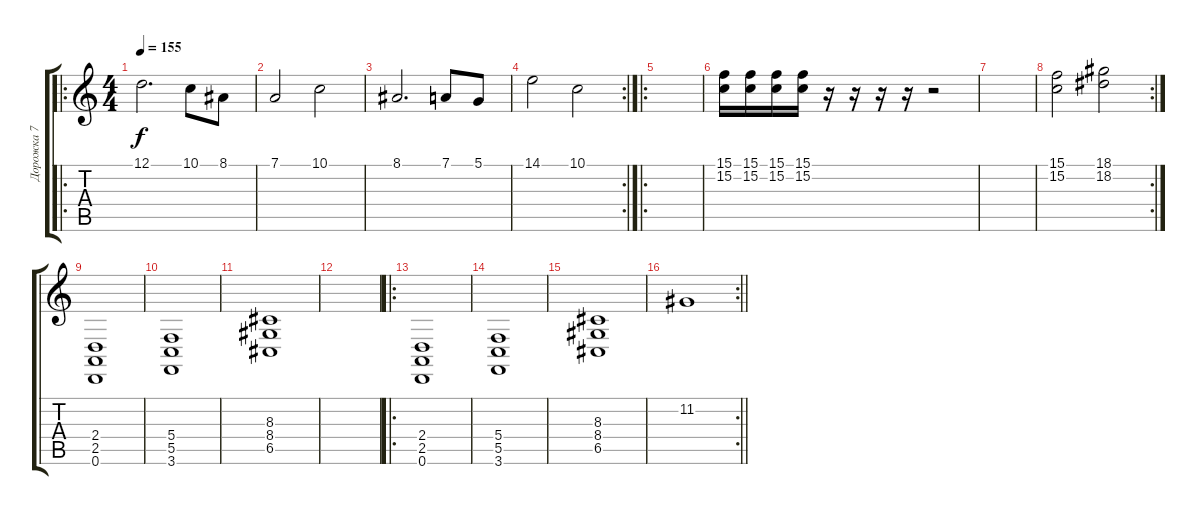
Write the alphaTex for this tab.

\track ("Дорожка 7" "Дорожка 7") {instrument synthstrings1}
\staff {score tabs}
\tuning (D4 A3 F3 C3 G2 D2) {hide}
\ro
\ts (4 4)
\tempo 155
\clef g2
\ks c
12.1.2{d dy f volume 14} 10.1.8 8.1.8 |
7.1.2 10.1.2 |
8.1.2{d} 7.1.8 5.1.8 |
\rc 2
14.1.2 10.1.2 |
\ro
|
(15.1 15.2).16{volume 16} (15.1 15.2).16 (15.1 15.2).16 (15.1 15.2).16 r.16 r.16 r.16 r.16 r.2 |
|
\rc 2
(15.1 15.2).2{volume 13} (18.1 18.2).2 |
(2.4 2.5 0.6).1 |
(5.4 5.5 3.6).1 |
(8.3 8.4 6.5).1 |
|
\ro
(2.4 2.5 0.6).1 |
(5.4 5.5 3.6).1 |
(8.3 8.4 6.5).1 |
\rc 2
\barLineRight lightlight
11.2.1
